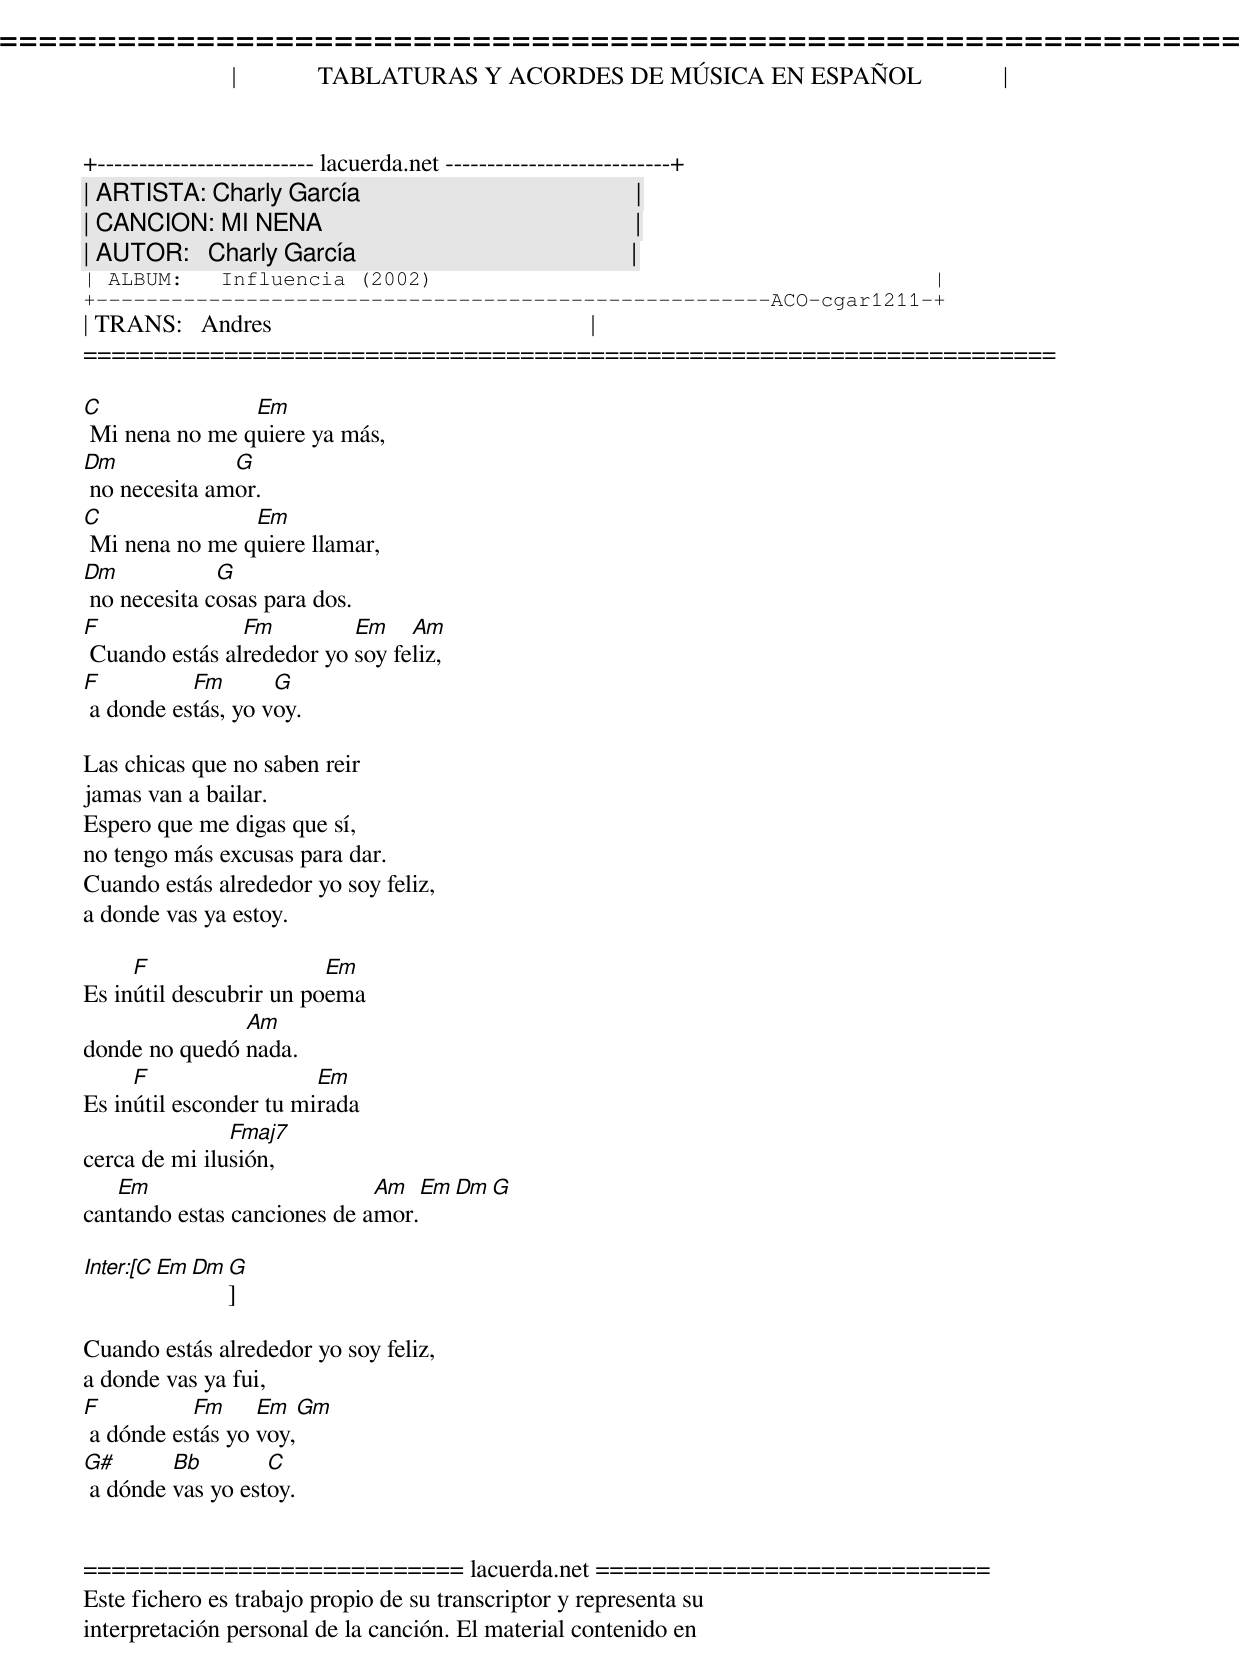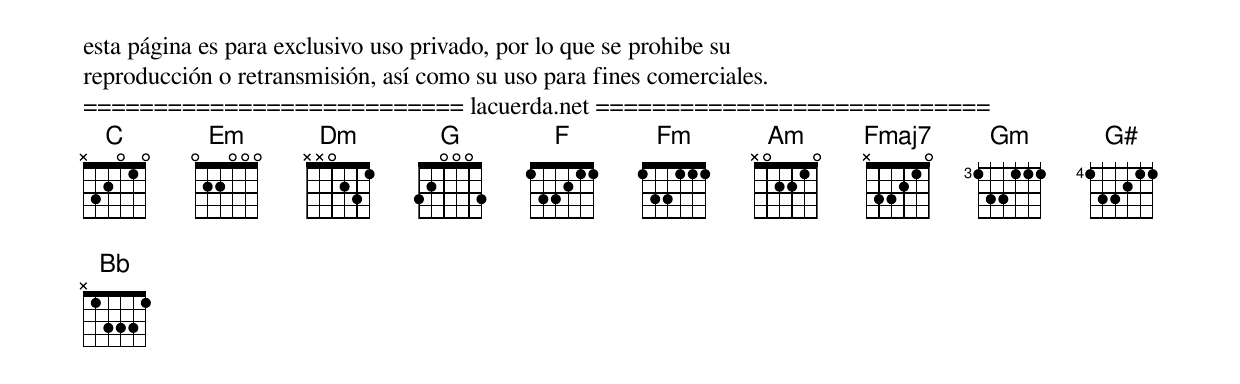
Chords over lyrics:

=====================================================================
|             TABLATURAS Y ACORDES DE MÚSICA EN ESPAÑOL             |
+-------------------------- lacuerda.net ---------------------------+
| ARTISTA: Charly García                                            |
| CANCION: MI NENA                                                  |
| AUTOR:   Charly García                                            |
| ALBUM:   Influencia (2002)                                        |
+------------------------------------------------------ACO-cgar1211-+
| TRANS:   Andres                                                   |
=====================================================================

C               Em
 Mi nena no me quiere ya más,
Dm             G
 no necesita amor.
C               Em
 Mi nena no me quiere llamar,
Dm            G
 no necesita cosas para dos.
F               Fm         Em    Am
 Cuando estás alrededor yo soy feliz,
F          Fm       G
 a donde estás, yo voy.

Las chicas que no saben reir
jamas van a bailar.
Espero que me digas que sí,
no tengo más excusas para dar.
Cuando estás alrededor yo soy feliz,
a donde vas ya estoy.

     F                   Em
Es inútil descubrir un poema
               Am
donde no quedó nada.
     F                  Em
Es inútil esconder tu mirada
               Fmaj7
cerca de mi ilusión,
   Em                        Am   Em  Dm  G
cantando estas canciones de amor.

Inter:[C  Em  Dm  G]

Cuando estás alrededor yo soy feliz,
a donde vas ya fui,
F          Fm     Em   Gm
 a dónde estás yo voy,
G#       Bb        C
 a dónde vas yo estoy.


=========================== lacuerda.net ============================
Este fichero es trabajo propio de su transcriptor y representa su
interpretación personal de la canción. El material contenido en
esta página es para exclusivo uso privado, por lo que se prohibe su
reproducción o retransmisión, así como su uso para fines comerciales.
=========================== lacuerda.net ============================
